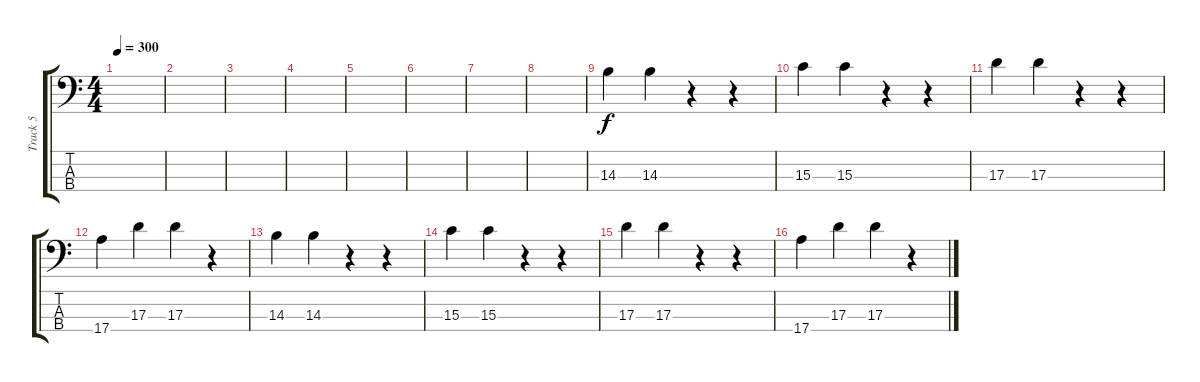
\track ("Track 5" "Track 5") {instrument electricbassfinger}
\staff {score tabs}
\tuning (G2 D2 A1 E1) {hide}
\ts (4 4)
\tempo 300
\clef f4
\ks c
|
|
|
|
|
|
|
|
14.3.4 14.3.4 r.4 r.4 |
15.3.4 15.3.4 r.4 r.4 |
17.3.4 17.3.4 r.4 r.4 |
17.4.4 17.3.4 17.3.4 r.4 |
14.3.4 14.3.4 r.4 r.4 |
15.3.4 15.3.4 r.4 r.4 |
17.3.4 17.3.4 r.4 r.4 |
17.4.4 17.3.4 17.3.4 r.4
